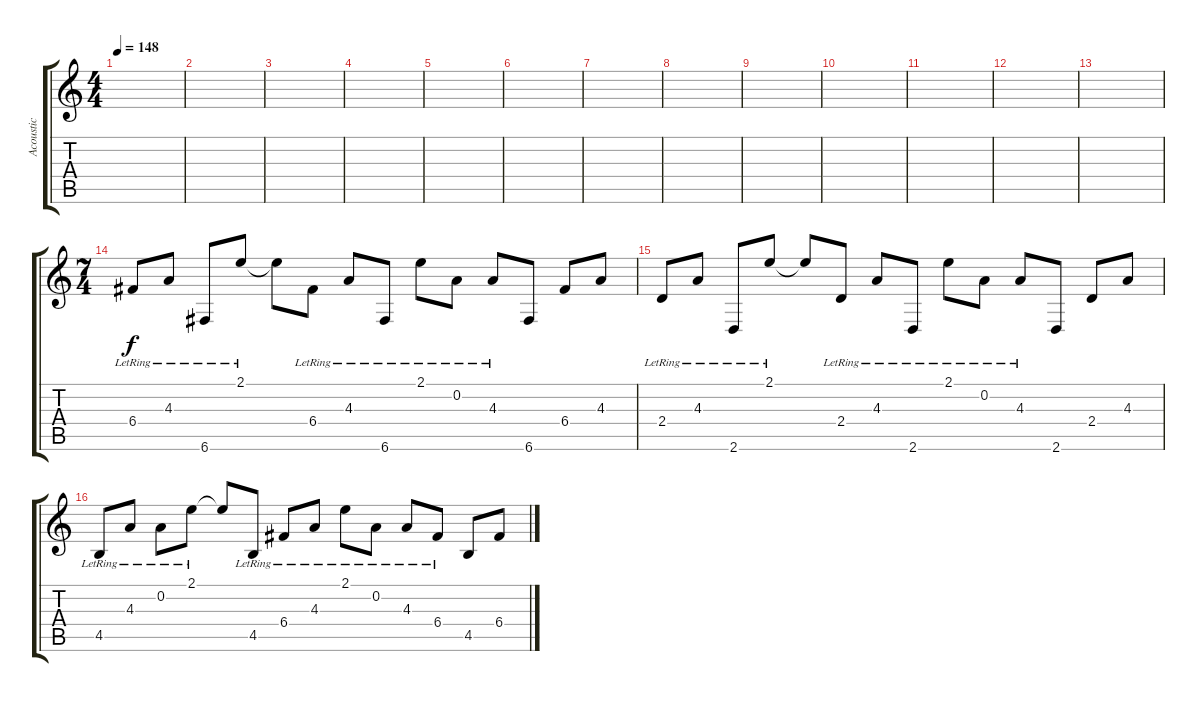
\track ("Acoustic" "Acoustic") {instrument acousticguitarsteel}
\staff {score tabs}
\tuning (D4 A3 F3 C3 G2 C2) {hide}
\ts (4 4)
\tempo 148
\clef g2
\ks c
|
|
|
|
|
|
|
|
|
|
|
|
|
\ts (7 4)
6.4{lr}.8 4.3{lr}.8 6.6{lr}.8 2.1{lr}.8 2.1{t}.8 6.4{lr}.8 4.3{lr}.8 6.6{lr}.8 2.1{lr}.8 0.2{lr}.8 4.3{lr}.8 6.6.8 6.4.8 4.3.8 |
2.4{lr}.8 4.3{lr}.8 2.6{lr}.8 2.1{lr}.8 2.1{t}.8 2.4{lr}.8 4.3{lr}.8 2.6{lr}.8 2.1{lr}.8 0.2{lr}.8 4.3{lr}.8 2.6.8 2.4.8 4.3.8 |
4.5{lr}.8 4.3{lr}.8 0.2{lr}.8 2.1{lr}.8 2.1{t}.8 4.5{lr}.8 6.4{lr}.8 4.3{lr}.8 2.1{lr}.8 0.2{lr}.8 4.3{lr}.8 6.4{lr}.8 4.5.8 6.4.8
